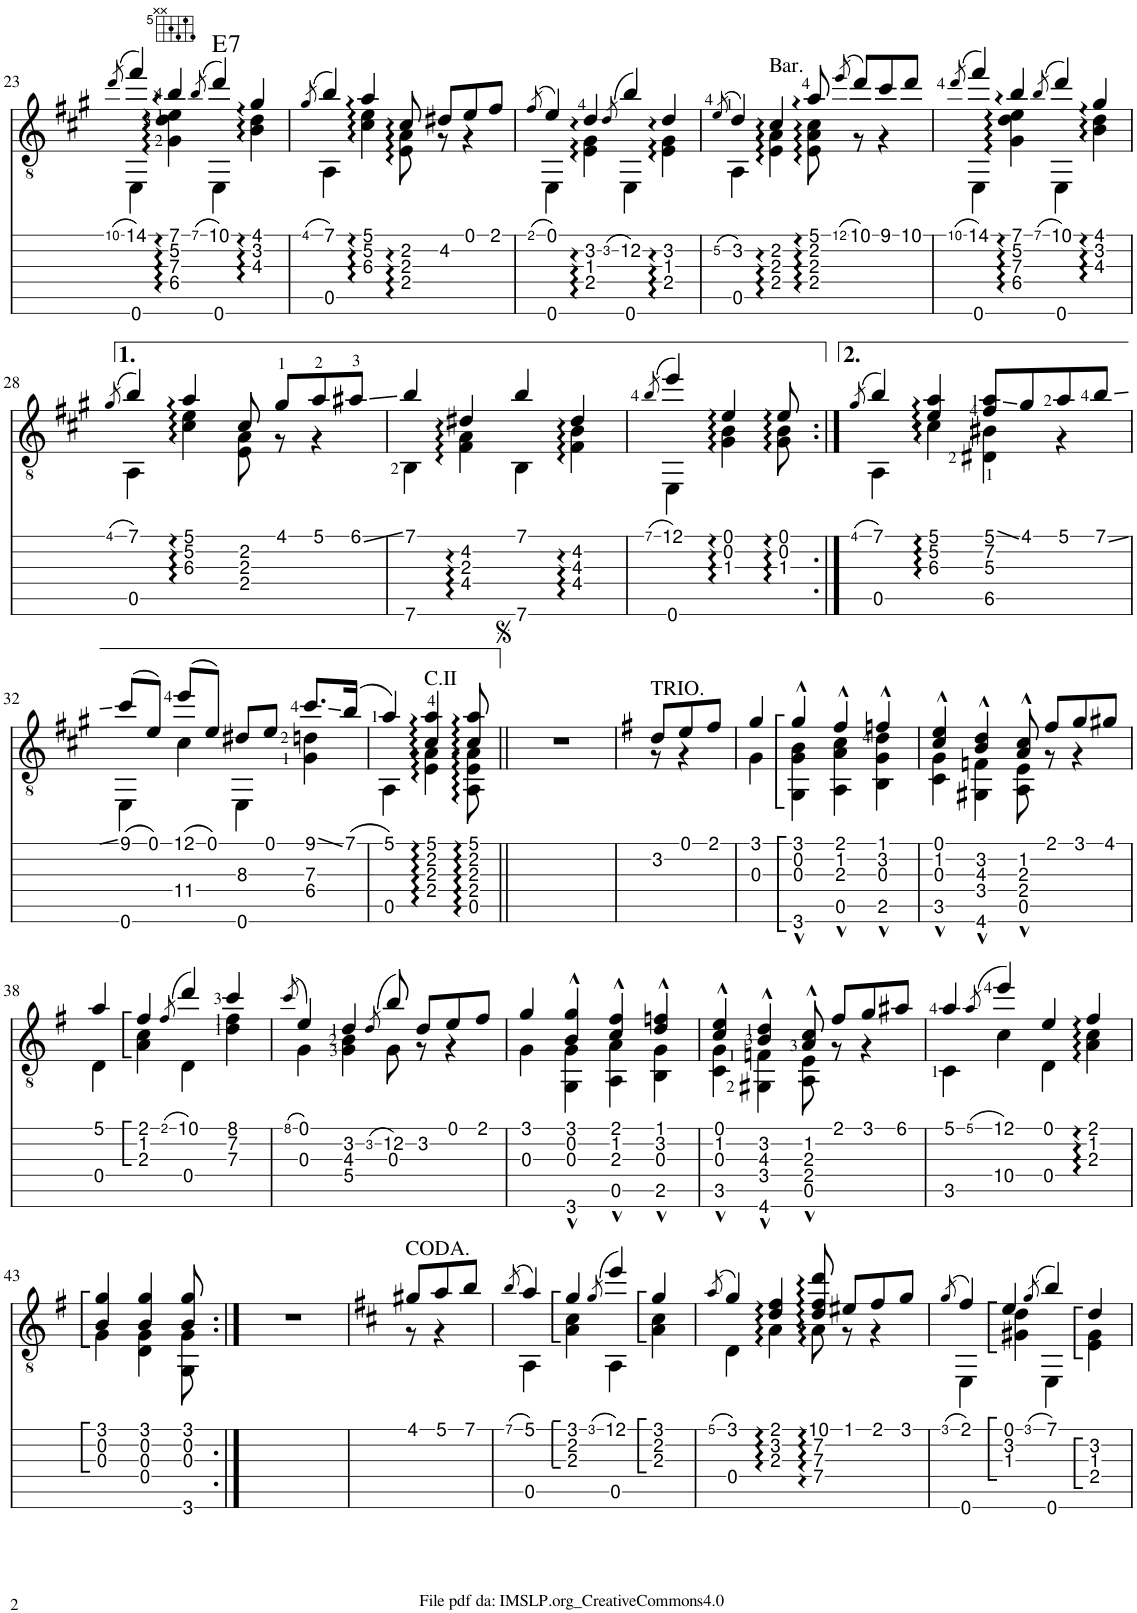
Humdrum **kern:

**kern	**kern	**harte
*part1	*part1	*part1
*staff2	*staff1	*
*I"Guitar	*	*
*I'Guit.	*	*
!!LO:PB:g=z
*	*clefGv2	*
*k[f#c#g#]	*k[f#c#g#]	*
*M4/4	*M4/4	*
*met(c)	*met(c)	*
=23	=23	=23
qdd	(8qdd/	.
*^	*^	*
4ff#	4EE	4ff#/)	4EE\	.
4b	4G# 4d 4e	4b/	4G#\ 4d\ 4e\	.
qb	.	(8qb/	.	.
!	!	!	!	!LO:H:kt=7
4dd	4EE	4dd/)	4EE\	E:7
4g#	4B 4d	4g#/	4B\ 4d\	.
=24	=24	=24	=24	=24
qg#	.	(8qg#/	.	.
4b	4AA	4b/)	4AA\	.
4a	4c# 4e	4a/	4c#\ 4e\	.
8c#L	8E 8A	8c#/	8E\ 8A\	.
8d#J	8r	8d#X/L	8r	.
8eL	4r	8e/	4r	.
8f#J	.	8f#/J	.	.
=25	=25	=25	=25	=25
qf#	.	(8qf#/	.	.
4e	4EE	4e/)	4EE\	.
4d	4E 4G#	4d/	4E\ 4G#\	.
qd	.	(8qd/	.	.
4b	4EE	4b/)	4EE\	.
4d	4E 4G#	4d/	4E\ 4G#\	.
=26	=26	=26	=26	=26
qe	.	(8qe/	.	.
4d	4AA	4d/)	4AA\	.
!	!	!LO:TX:a:t=Bar.	!	!
4c#	4E 4A	4c#/	4E\ 4A\	.
8aL	8E 8A 8c#	8a/	8E\ 8A\ 8c#\	.
qee	.	(8qee/	.	.
8ddJ	8r	8dd/L)	8r	.
8cc#L	4r	8cc#/	4r	.
8ddJ	.	8dd/J	.	.
=27	=27	=27	=27	=27
qdd	.	(8qdd/	.	.
4ff#	4EE	4ff#/)	4EE\	.
4b	4G# 4d 4e	4b/	4G#\ 4d\ 4e\	.
qb	.	(8qb/	.	.
4dd	4EE	4dd/)	4EE\	.
4g#	4B 4d	4g#/	4B\ 4d\	.
!!LO:LB:g=z	!!
=28	=28	=28	=28	=28
qg#	.	(8qg#/	.	.
4b	4AA	4b/)	4AA\	.
4a	4c# 4e	4a/	4c#\ 4e\	.
8c#L	8E 8A	8c#/	8E\ 8A\	.
8g#J	8r	8g#/L	8r	.
8aL	4r	8a/	4r	.
8a#J	.	8a#X/J	.	.
=29	=29	=29	=29	=29
4b	4BB	4b/	4BB\	.
4d#	4F# 4A	4d#X/	4F#\ 4A\	.
4b	4BB	4b/	4BB\	.
4d#	4F# 4B	4d#/	4F#\ 4B\	.
=30	=30	=30	=30	=30
qb	.	(8qb/	.	.
4ee	4EE	4ee/)	4EE\	.
4e	4G# 4B	4e/	4G#\ 4B\	.
8e	8G# 8B	8e/	8G#\ 8B\	.
=31:|!	=31:|!	=31:|!	=31:|!	=31:|!
qg#	.	(8qg#/	.	.
4b	4AA	4b/)	4AA\	.
4e 4a	4c#	4e/ 4a/	4c#\	.
8f#\ 8a\L	4D# 4B#	8f#/ 8a/L	4D#X\ 4B#X\	.
8g#J	.	8g#/	.	.
8aL	4r	8a/	4r	.
8bJ	.	8b/J	.	.
!!LO:LB:g=z	!!
=32	=32	=32	=32	=32
8cc#L	4EE	(8cc#/L	4EE\	.
8eJ	.	8e/J)	.	.
8eeL	4c#	(8ee/L	4c#\	.
8eJ	.	8e/J)	.	.
8d#L	4EE	8d#X/L	4EE\	.
8eJ	.	8e/J	.	.
8.cc#L	4G# 4d	8.cc#/L	4G#\ 4dn\	.
16bJk	.	(16b/Jk	.	.
=33	=33	=33	=33	=33
4a	4AA	4a/)	4AA\	.
!	!	!LO:TX:a:t=C.II	!	!
4c# 4a	4E 4A	4c#/ 4a/	4E\ 4A\	.
8c# 8a	8AA 8E 8A	8c#/ 8a/	8AA\ 8E\ 8A\	.
*v	*v	*	*	*
*	*v	*v	*
=34||	=34||	=34||
1r	1r	.
=35	=35	=35
*k[f#]	*k[f#]	*
*^	*^	*
!	!	!LO:TX:a:t=TRIO.	!	!
8d	8r	8d/L	8r	.
8eL	4r	8e/	4r	.
8f#J	.	8f#/J	.	.
=36	=36	=36	=36	=36
4g	4G	4g/	4G\	.
4g^^	4GG 4G 4B	4g^^/	4GG\ 4G\ 4B\	.
4f#^^	4AA 4A 4c	4f#^^/	4AA\ 4A\ 4c\	.
4f^^	4BB 4G 4d	4fn^^/	4BB\ 4G\ 4d\	.
=37	=37	=37	=37	=37
4c^^ 4e^^	4C 4G	4c/^^ 4e/^^	4C\ 4G\	.
4B^^ 4d^^	4GG# 4F	4B/^^ 4d/^^	4GG#X\ 4Fn\	.
8A^^\ 8c^^\L	8AA 8E	8A/^^ 8c/^^	8AA\ 8E\	.
8f#J	8r	8f#/L	8r	.
8gL	4r	8g/	4r	.
8g#J	.	8g#X/J	.	.
!!LO:LB:g=z	!!
=38	=38	=38	=38	=38
4a	4D	4a/	4D\	.
4f#	4A 4c	4f#/	4A\ 4c\	.
qf#	.	(8qf#/	.	.
4dd	4D	4dd/)	4D\	.
4cc	4d 4f#	4cc/	4d\ 4f#\	.
=39	=39	=39	=39	=39
qcc	.	(8qcc/	.	.
4e	4G	4e/)	4G\	.
4d	4G 4B	4d/	4G\ 4B\	.
qd	.	(8qd/	.	.
8bL	8G	8b/)	8G\	.
8dJ	8r	8d/L	8r	.
8eL	4r	8e/	4r	.
8f#J	.	8f#/J	.	.
=40	=40	=40	=40	=40
4g	4G	4g/	4G\	.
4B^^ 4g^^	4GG 4G	4B/^^ 4g/^^	4GG\ 4G\	.
4c^^ 4f#^^	4AA 4A	4c/^^ 4f#/^^	4AA\ 4A\	.
4d^^ 4f^^	4BB 4G	4d/^^ 4fn/^^	4BB\ 4G\	.
=41	=41	=41	=41	=41
4c^^ 4e^^	4C 4G	4c/^^ 4e/^^	4C\ 4G\	.
4B^^ 4d^^	4GG# 4F	4B/^^ 4d/^^	4GG#X\ 4Fn\	.
8A^^\ 8c^^\L	8AA 8E	8A/^^ 8c/^^	8AA\ 8E\	.
8f#J	8r	8f#/L	8r	.
8gL	4r	8g/	4r	.
8a#J	.	8a#X/J	.	.
=42	=42	=42	=42	=42
4a	4C	4a/	4C\	.
qa	.	(8qa/	.	.
4ee	4c	4ee/)	4c\	.
4e	4D	4e/	4D\	.
4f#	4A 4c	4f#/	4A\ 4c\	.
!!LO:LB:g=z	!!
=43	=43	=43	=43	=43
4B 4g	4G	4B/ 4g/	4G\	.
4B 4g	4D 4G	4B/ 4g/	4D\ 4G\	.
8B 8g	8GG 8G	8B/ 8g/	8GG\ 8G\	.
*v	*v	*	*	*
*	*v	*v	*
=44:|!	=44:|!	=44:|!
1r	1r	.
=45	=45	=45
*k[f#c#]	*k[f#c#]	*
*^	*^	*
8g#	8r	8g#X/L	8r	.
8aL	4r	8a/	4r	.
8bJ	.	8b/J	.	.
=46	=46	=46	=46	=46
qb	.	(8qb/	.	.
4a	4AA	4a/)	4AA\	.
4g	4A 4c#	4g/	4A\ 4c#\	.
qg	.	(8qg/	.	.
4ee	4AA	4ee/)	4AA\	.
4g	4A 4c#	4g/	4A\ 4c#\	.
=47	=47	=47	=47	=47
qa	.	(8qa/	.	.
4g	4D	4g/)	4D\	.
4d 4f#	4A	4d/ 4f#/	4A\	.
8d\ 8f#\ 8dd\L	8A	8d/ 8f#/ 8dd/	8A\	.
8e#J	8r	8e#X/L	8r	.
8f#L	4r	8f#/	4r	.
8gJ	.	8g/J	.	.
=48	=48	=48	=48	=48
qg	.	(8qg/	.	.
4f#	4EE	4f#/)	4EE\	.
4e	4G# 4d	4e/	4G#X\ 4d\	.
qg	.	(8qg/	.	.
4b	4EE	4b/)	4EE\	.
4d	4E 4G#	4d/	4E\ 4G#\	.
*v	*v	*	*	*
*	*v	*v	*
=	=	=
*-	*-	*-
